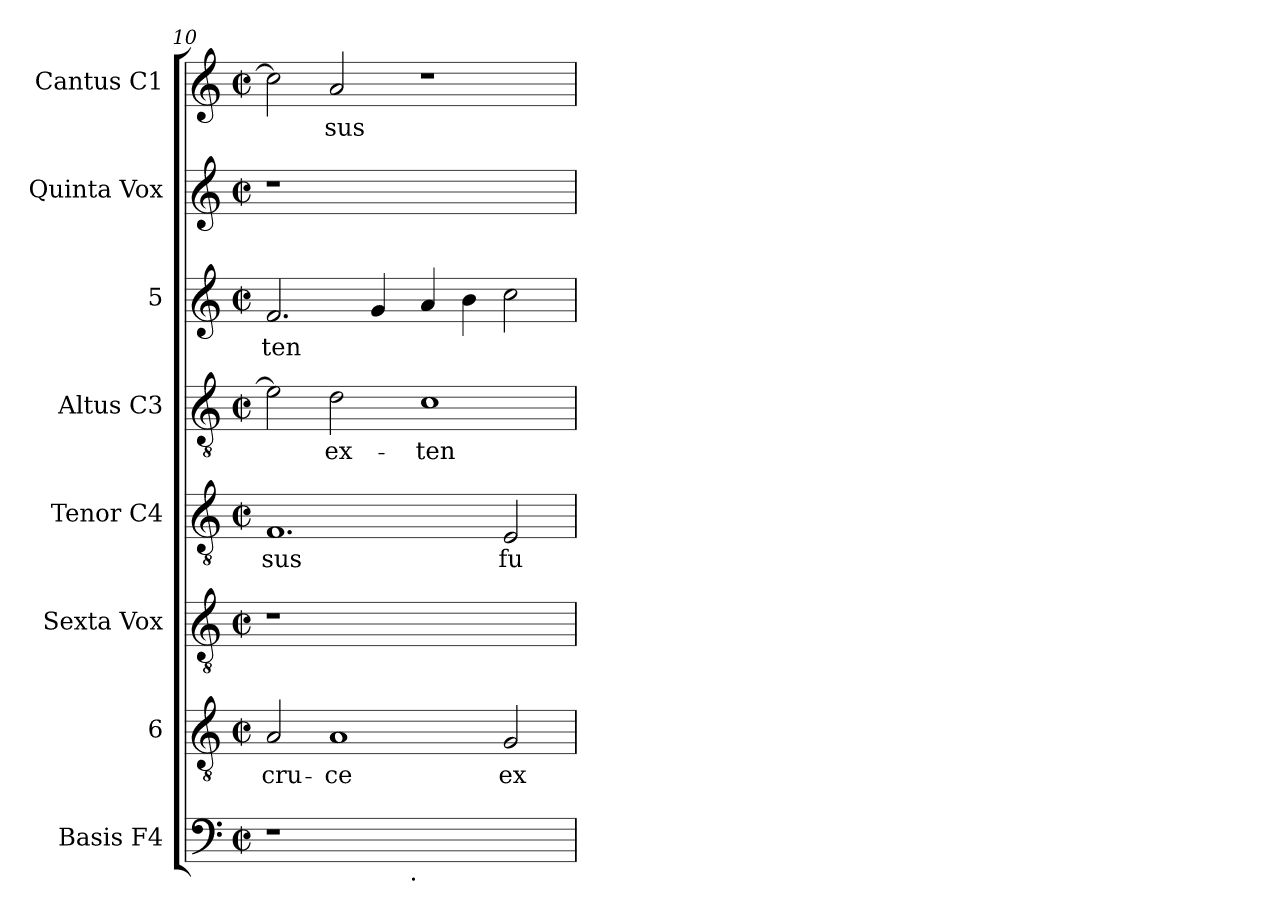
**kern	**kern	**text	**kern	**kern	**text	**kern	**text	**kern	**text	**kern	**kern	**text
*part8	*part7	*part7	*part6	*part5	*part5	*part4	*part4	*part3	*part3	*part2	*part1	*part1
*staff8	*staff7	*staff7	*staff6	*staff5	*staff5	*staff4	*staff4	*staff3	*staff3	*staff2	*staff1	*staff1
*I"Basis  F4	*I"6	*	*I"Sexta  Vox	*I"Tenor  C4	*	*I"Altus  C3	*	*I"5	*	*I"Quinta  Vox	*I"Cantus  C1	*
*I'B	*	*	*	*I'T	*	*I'A	*	*	*	*	*I'C	*
*clefF4	*clefGv2	*	*clefGv2	*clefGv2	*	*clefGv2	*	*clefG2	*	*clefG2	*clefG2	*
*k[]	*k[]	*	*k[]	*k[]	*	*k[]	*	*k[]	*	*k[]	*k[]	*
*C:	*C:	*	*C:	*C:	*	*C:	*	*C:	*	*C:	*C:	*
*M2/2	*M2/2	*	*M2/2	*M2/2	*	*M2/2	*	*M2/2	*	*M2/2	*M2/2	*
*met(c|)	*met(c|)	*	*met(c|)	*met(c|)	*	*met(c|)	*	*met(c|)	*	*met(c|)	*met(c|)	*
=10	=10	=10	=10	=10	=10	=10	=10	=10	=10	=10	=10	=10
!	!	!LO:LY:b:cj	!	!	!LO:LY:b:cj	!	!LO:LY:b:cj	!	!LO:LY:b:cj	!	!	!LO:LY:b:cj
*^	*	*	*	*	*	*	*	*	*	*	*	*
1r	2ryy	2A/	cru-	1r	1.F	-sus	2e\]	.	2.f/	-ten-	1r	2cc\]	--
!	!	!	!LO:LY:b:cj	!	!	!	!	!LO:LY:b:cj	!	!	!	!	!LO:LY:b:cj
.	4...ryy	1A	-ce	.	.	.	2d\	ex-	.	.	.	2a/	-sus
!	!	!	!	!	!	!	!	!	!	!LO:LY:b:cj	!	!	!
.	.	.	.	.	.	.	.	.	4g/	--	.	.	.
!	!LO:TX:b:t=.	!	!	!	!	!	!	!	!	!	!	!	!
.	1ryy	.	.	.	.	.	.	.	.	.	.	.	.
!	!	!	!	!	!	!	!	!LO:LY:b:cj	!	!LO:LY:b:cj	!	!	!
1ryy	.	.	.	1ryy	.	.	1c	-ten-	4a/	--	1ryy	1r	.
!	!	!	!	!	!	!	!	!	!	!LO:LY:b:cj	!	!	!
.	.	.	.	.	.	.	.	.	4b\	--	.	.	.
!	!	!	!LO:LY:b:cj	!	!	!LO:LY:b:cj	!	!	!	!LO:LY:b:cj	!	!	!
.	.	2G/	ex-	.	2E/	fu-	.	.	2cc\	--	.	.	.
.	32ryy	.	.	.	.	.	.	.	.	.	.	.	.
*v	*v	*	*	*	*	*	*	*	*	*	*	*	*
=	=	=	=	=	=	=	=	=	=	=	=	=
*-	*-	*-	*-	*-	*-	*-	*-	*-	*-	*-	*-	*-
